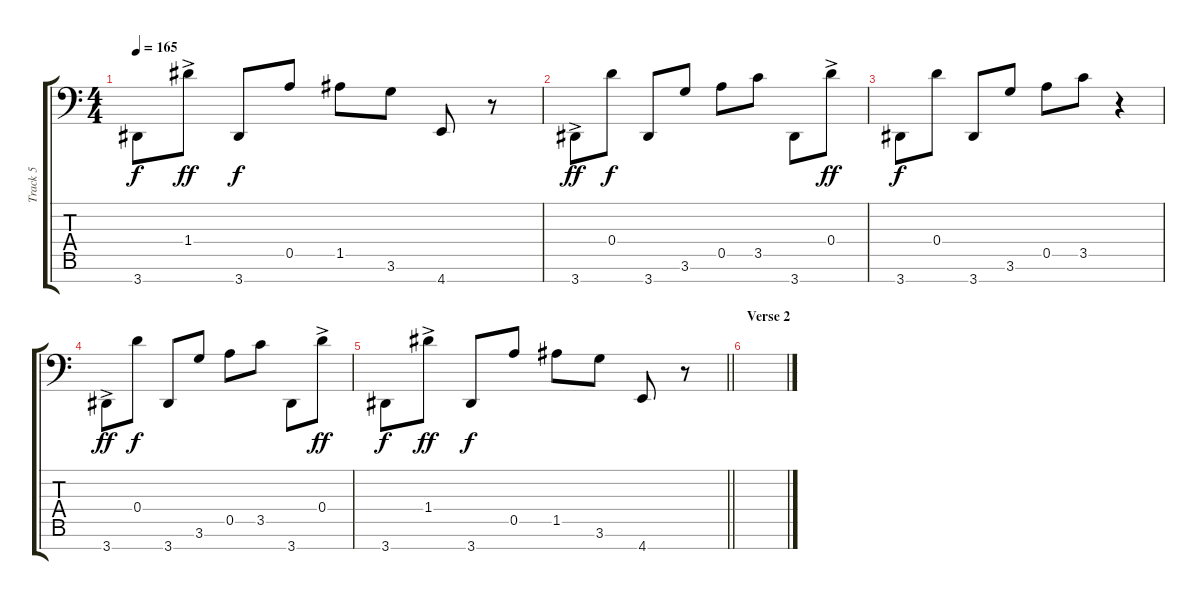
\track ("Track 5" "Track 5") {instrument overdrivenguitar}
\staff {score tabs}
\tuning (E4 B3 G3 D3 A2 E2 C-1) {hide}
\ts (4 4)
\tempo 165
\clef f4
\ks c
3.7.8{dy f} 1.4{ac}.8{dy ff} 3.7.8{dy f} 0.5.8 1.5.8 3.6.8 4.7.8 r.8 |
3.7{ac}.8{dy ff} 0.4.8{dy f} 3.7.8 3.6.8 0.5.8 3.5.8 3.7.8 0.4{ac}.8{dy ff} |
3.7.8{dy f} 0.4.8 3.7.8 3.6.8 0.5.8 3.5.8 r.4 |
3.7{ac}.8{dy ff} 0.4.8{dy f} 3.7.8 3.6.8 0.5.8 3.5.8 3.7.8 0.4{ac}.8{dy ff} |
\barLineRight lightlight
3.7.8{dy f} 1.4{ac}.8{dy ff} 3.7.8{dy f} 0.5.8 1.5.8 3.6.8 4.7.8 r.8 |
\section ("" "Verse 2")
